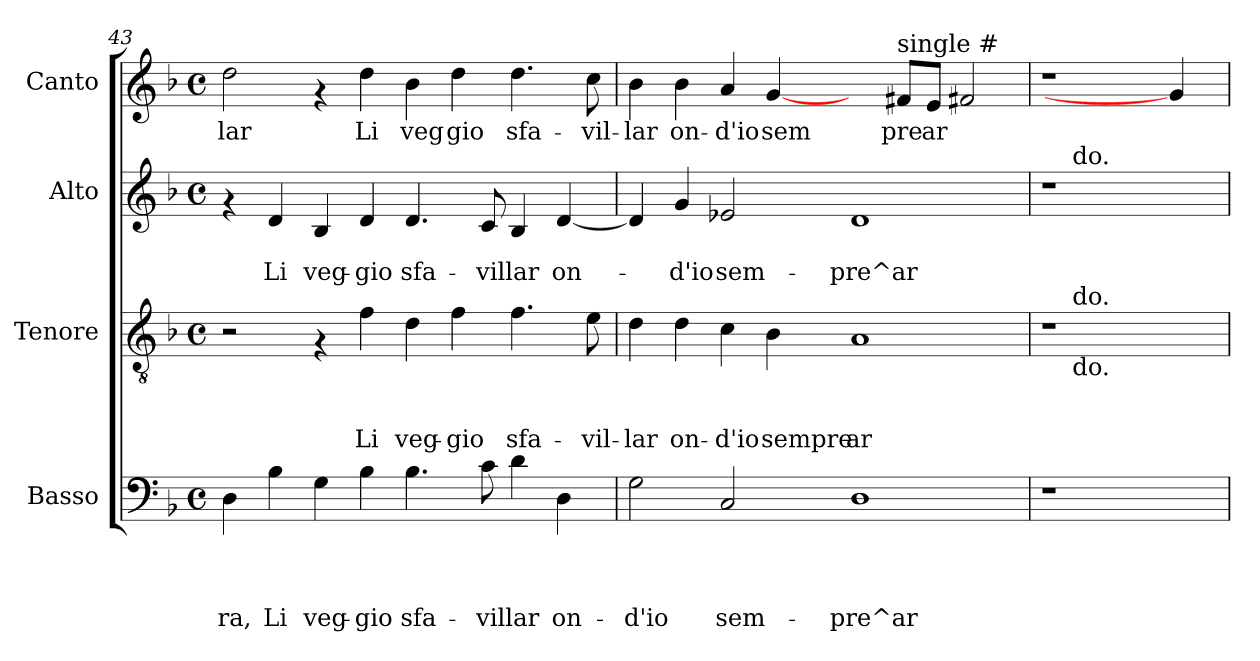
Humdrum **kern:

**kern	**text	**text	**text	**text	**kern	**text	**text	**text	**kern	**text	**text	**kern	**text
*part4	*part4	*part4	*part4	*part4	*part3	*part3	*part3	*part3	*part2	*part2	*part2	*part1	*part1
*staff4	*staff4	*staff4	*staff4	*staff4	*staff3	*staff3	*staff3	*staff3	*staff2	*staff2	*staff2	*staff1	*staff1
*I"Basso	*	*	*	*	*I"Tenore	*	*	*	*I"Alto	*	*	*I"Canto	*
*clefF4	*	*	*	*	*clefGv2	*	*	*	*clefG2	*	*	*clefG2	*
*k[b-]	*	*	*	*	*k[b-]	*	*	*	*k[b-]	*	*	*k[b-]	*
*F:	*	*	*	*	*F:	*	*	*	*F:	*	*	*F:	*
*M4/4	*	*	*	*	*M4/4	*	*	*	*M4/4	*	*	*M4/4	*
*met(c)	*	*	*	*	*met(c)	*	*	*	*met(c)	*	*	*met(c)	*
=43	=43	=43	=43	=43	=43	=43	=43	=43	=43	=43	=43	=43	=43
!	!	!	!	!LO:LY:b	!	!	!	!	!	!	!	!	!LO:LY:b
4D\	.	.	.	-ra,	2r	.	.	.	4rf	.	.	2dd\	-lar
!	!	!	!	!LO:LY:b	!	!	!	!	!	!	!LO:LY:b	!	!
4B-\	.	.	.	Li	.	.	.	.	4d/	.	Li	.	.
!	!	!	!	!LO:LY:b	!	!	!	!	!	!	!LO:LY:b	!	!
4G\	.	.	.	veg-	4rF	.	.	.	4B-/	.	veg-	4rf	.
!	!	!	!	!LO:LY:b	!	!	!	!LO:LY:b	!	!	!LO:LY:b	!	!LO:LY:b
4B-\	.	.	.	-gio	4f\	.	.	Li	4d/	.	-gio	4dd\	Li
!	!	!	!	!LO:LY:b	!	!	!	!LO:LY:b	!	!	!LO:LY:b	!	!LO:LY:b
4.B-\	.	.	.	sfa-	4d\	.	.	veg-	4.d/	.	sfa-	4b-\	veg
!	!	!	!	!	!	!	!	!LO:LY:b	!	!	!	!	!LO:LY:b
.	.	.	.	.	4f\	.	.	-gio	.	.	.	4dd\	gio
!	!	!	!	!LO:LY:b	!	!	!	!	!	!	!LO:LY:b	!	!
8c\	.	.	.	-villar	.	.	.	.	8c/	.	-villar	.	.
!	!	!	!	!	!	!	!	!LO:LY:b	!	!	!	!	!LO:LY:b
4d\	.	.	.	.	4.f\	.	.	sfa-	4B-/	.	.	4.dd\	sfa-
!	!	!	!	!LO:LY:b	!	!	!	!	!	!	!LO:LY:b	!	!
4D\	.	.	.	on-	.	.	.	.	[<4d/	.	on-	.	.
!	!	!	!	!	!	!	!	!LO:LY:b	!	!	!	!	!LO:LY:b
.	.	.	.	.	8e\	.	.	-vil-	.	.	.	8cc\	-vil-
=44	=44	=44	=44	=44	=44	=44	=44	=44	=44	=44	=44	=44	=44
!	!	!	!	!LO:LY:b	!	!	!	!LO:LY:b	!	!	!	!	!LO:LY:b
2G\	.	.	.	-d'io	4d\	.	.	-lar	4d/]	.	.	4b-\	-lar
!	!	!	!	!	!	!	!	!LO:LY:b	!	!	!LO:LY:b	!	!LO:LY:b
.	.	.	.	.	4d\	.	.	on-	4g/	.	-d'io	4b-\	on-
!	!	!	!	!LO:LY:b	!	!	!	!LO:LY:b	!	!	!LO:LY:b	!	!LO:LY:b
2C/	.	.	.	sem-	4c\	.	.	-d'io	2e-X/	.	sem-	4a/	-d'io
!	!	!	!	!	!	!	!	!LO:LY:b	!	!	!	!	!LO:LY:b
.	.	.	.	.	4B-\	.	.	sempre	.	.	.	[4g/	sem
!	!	!	!	!LO:LY:b	!	!	!	!LO:LY:b	!	!	!LO:LY:b	!	!
1D	.	.	.	-pre^ar-	1A	.	.	ar-	1d	.	-pre^ar-	4ryy	.
!	!	!	!	!	!	!	!	!	!	!	!	!LO:TX:a:t=single #	!
!	!	!	!	!	!	!	!	!	!	!	!	!	!LO:LY:b
.	.	.	.	.	.	.	.	.	.	.	.	8f#/L	pre
!	!	!	!	!	!	!	!	!	!	!	!	!	!LO:LY:b
.	.	.	.	.	.	.	.	.	.	.	.	8e/J	ar
.	.	.	.	.	.	.	.	.	.	.	.	2f#X/	.
=45	=45	=45	=45	=45	=45	=45	=45	=45	=45	=45	=45	=45	=45
*	*	*	*	*	*^	*	*	*	*^	*	*	*	*
1r	.	.	.	.	1r	8ryy	.	.	.	1r	8ryy	.	.	1r	.
!	!	!	!	!	!	!	!	!	!	!	!LO:TX:a:t=do.	!	!	!	!
!	!	!	!	!	!	!LO:TX:a:t=do.	!	!	!	!	!	!	!	!	!
!	!	!	!	!	!	!LO:TX:b:t=do.	!	!	!	!	!	!	!	!	!
.	.	.	.	.	.	1ryy	.	.	.	.	1ryy	.	.	.	.
4ryy	.	.	.	.	4ryy	.	.	.	.	4ryy	.	.	.	4g/]	.
.	.	.	.	.	.	8ryy	.	.	.	.	8ryy	.	.	.	.
*	*	*	*	*	*v	*v	*	*	*	*	*	*	*	*	*
*	*	*	*	*	*	*	*	*	*v	*v	*	*	*	*
=	=	=	=	=	=	=	=	=	=	=	=	=	=
*-	*-	*-	*-	*-	*-	*-	*-	*-	*-	*-	*-	*-	*-
